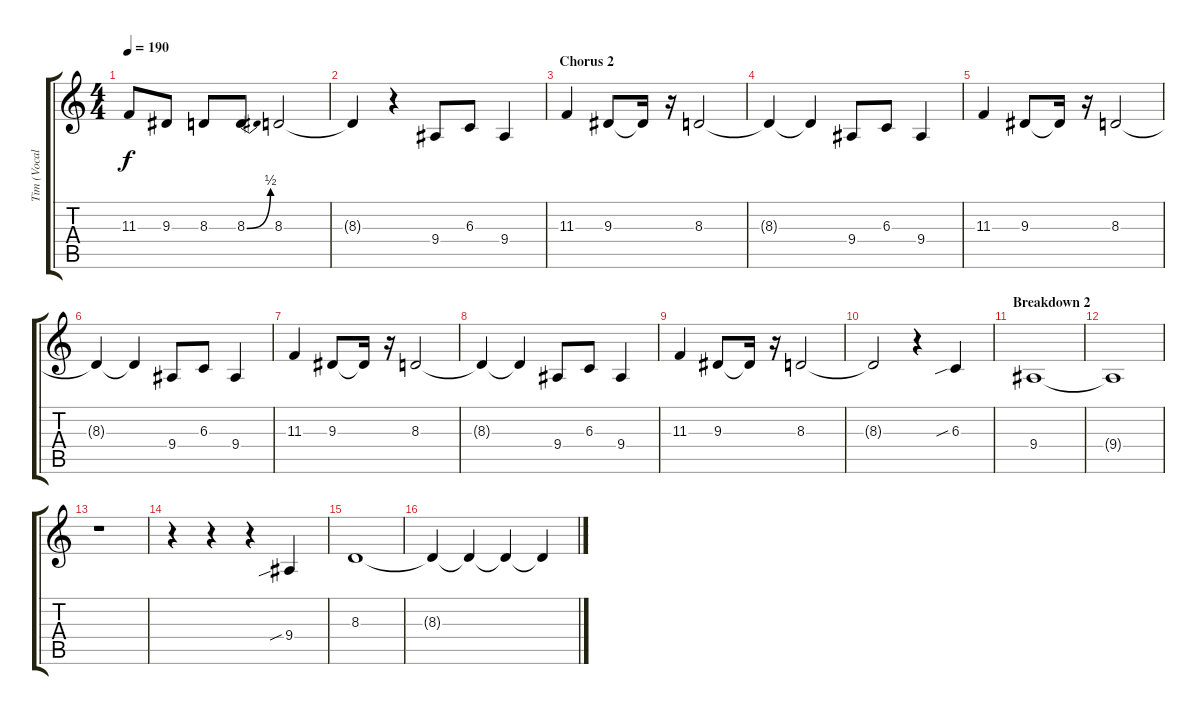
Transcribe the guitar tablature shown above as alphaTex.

\track ("Tim (Vocals)" "Tim (Vocal") {instrument clarinet}
\staff {score tabs}
\tuning (Eb4 Bb3 Gb3 Db3 Ab2 Eb2) {hide}
\ts (4 4)
\tempo 190
\clef g2
\ks c
11.3.8{dy f} 9.3.8 8.3.8 8.3{be (bend 0 0 60 2)}.8 8.3.2 |
8.3{t}.4 r.4 9.4.8 6.3.8 9.4.4 |
\section ("" "Chorus 2")
11.3.4 9.3.8 9.3{t}.16 r.16 8.3.2 |
8.3{t}.4 8.3{t}.4 9.4.8 6.3.8 9.4.4 |
11.3.4 9.3.8 9.3{t}.16 r.16 8.3.2 |
8.3{t}.4 8.3{t}.4 9.4.8 6.3.8 9.4.4 |
11.3.4 9.3.8 9.3{t}.16 r.16 8.3.2 |
8.3{t}.4 8.3{t}.4 9.4.8 6.3.8 9.4.4 |
11.3.4 9.3.8 9.3{t}.16 r.16 8.3.2 |
8.3{t}.2 r.4 6.3{sib}.4 |
\section ("" "Breakdown 2")
9.4.1 |
9.4{t}.1 |
r.1 |
r.4 r.4 r.4 9.4{sib}.4 |
8.3.1 |
8.3{t}.4 8.3{t}.4 8.3{t}.4 8.3{t}.4
